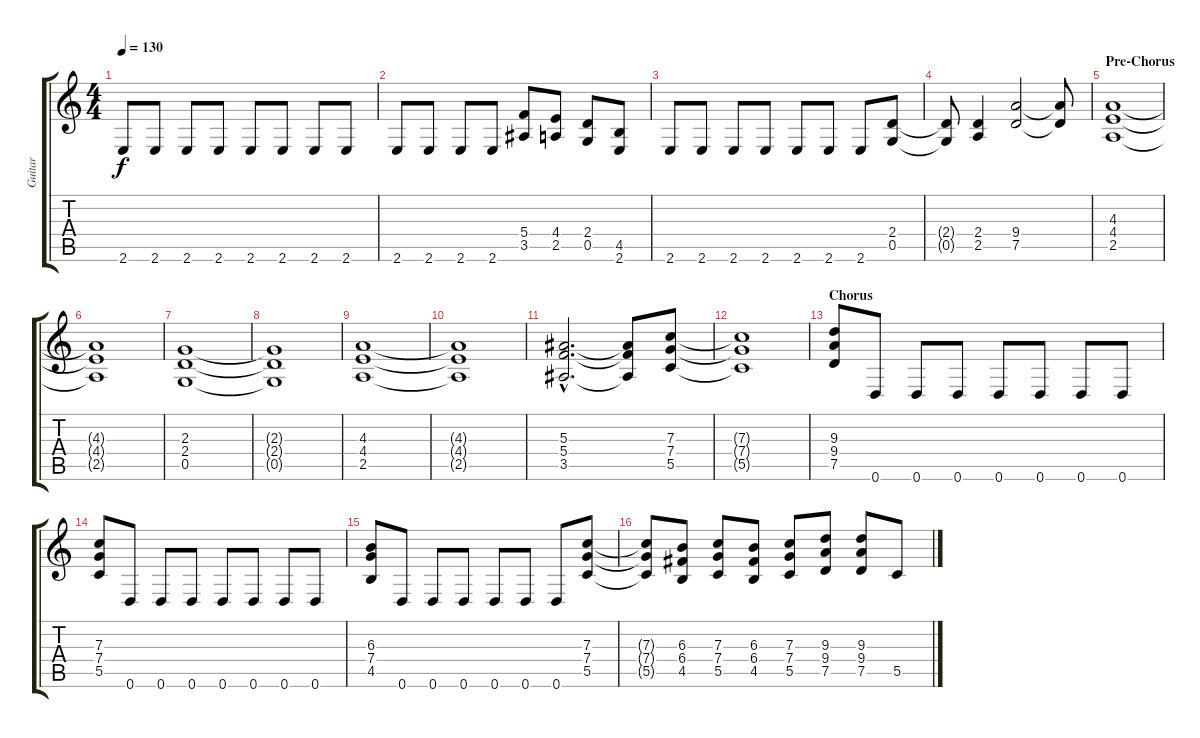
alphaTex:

\track ("Guitar" "Guitar") {instrument distortionguitar}
\staff {score tabs}
\tuning (D4 A3 F3 C3 G2 D2) {hide}
\ts (4 4)
\tempo 130
\clef g2
\ks c
2.6.8{dy f} 2.6.8 2.6.8 2.6.8 2.6.8 2.6.8 2.6.8 2.6.8 |
2.6.8 2.6.8 2.6.8 2.6.8 (5.4 3.5).8 (4.4 2.5).8 (2.4 0.5).8 (4.5 2.6).8 |
2.6.8 2.6.8 2.6.8 2.6.8 2.6.8 2.6.8 2.6.8 (2.4 0.5).8 |
(2.4{t} 0.5{t}).8 (2.4 2.5).4 (9.4 7.5).2 (9.4{t} 7.5{t}).8 |
\section ("" "Pre-Chorus")
(4.3 4.4 2.5).1 |
(4.3{t} 4.4{t} 2.5{t}).1 |
(2.3 2.4 0.5).1 |
(2.3{t} 2.4{t} 0.5{t}).1 |
(4.3 4.4 2.5).1 |
(4.3{t} 4.4{t} 2.5{t}).1 |
(5.3{hac} 5.4{hac} 3.5{hac}).2{d} (5.3{t} 5.4{t} 3.5{t}).8 (7.3 7.4 5.5).8 |
(7.3{t} 7.4{t} 5.5{t}).1 |
\section ("" "Chorus")
(9.3 9.4 7.5).8 0.6.8 0.6.8 0.6.8 0.6.8 0.6.8 0.6.8 0.6.8 |
(7.3 7.4 5.5).8 0.6.8 0.6.8 0.6.8 0.6.8 0.6.8 0.6.8 0.6.8 |
(6.3 7.4 4.5).8 0.6.8 0.6.8 0.6.8 0.6.8 0.6.8 0.6.8 (7.3 7.4 5.5).8 |
(7.3{t} 7.4{t} 5.5{t}).8 (6.3 6.4 4.5).8 (7.3 7.4 5.5).8 (6.3 6.4 4.5).8 (7.3 7.4 5.5).8 (9.3 9.4 7.5).8 (9.3 9.4 7.5).8 5.5.8
